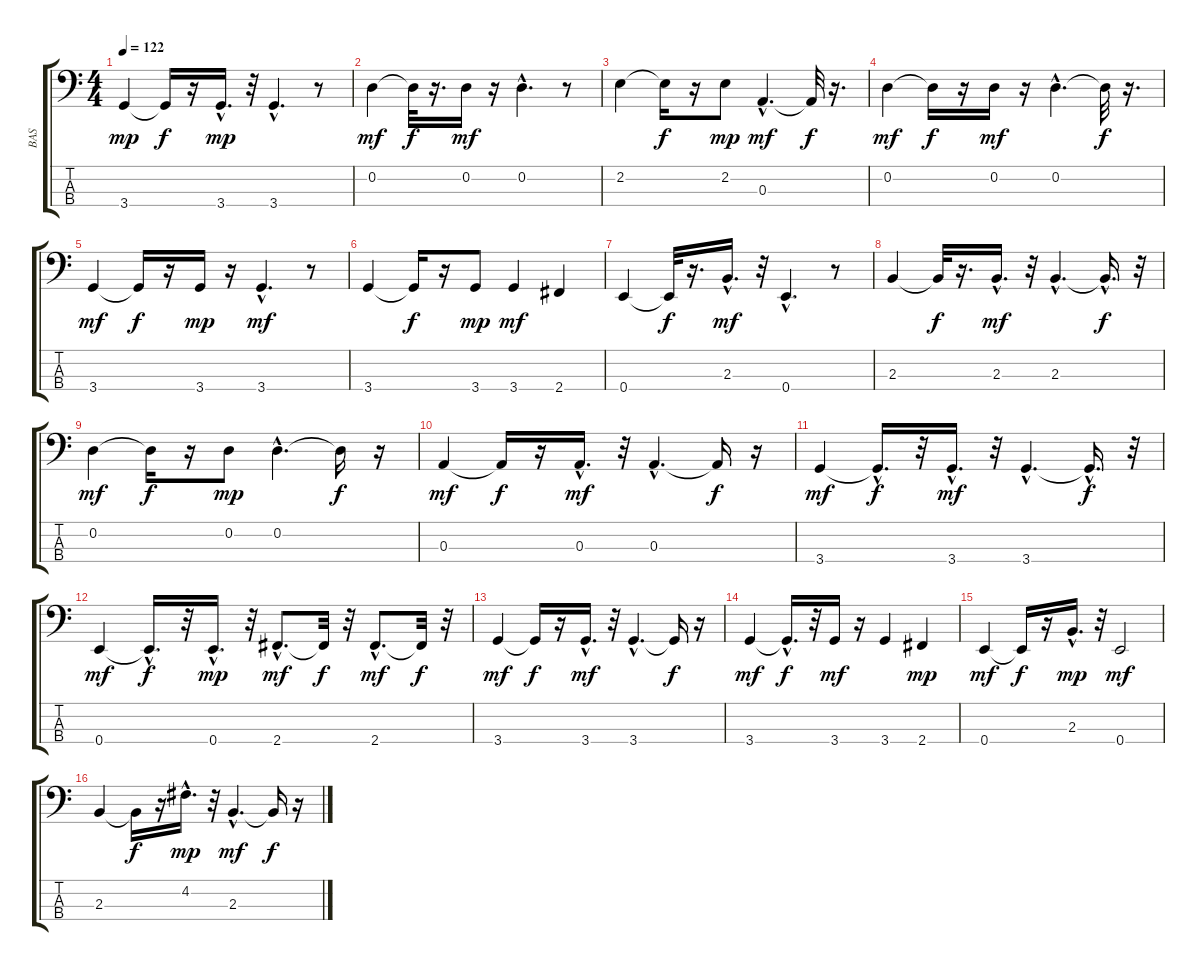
\track ("BAS     " "BAS     ") {instrument fretlessbass}
\staff {score tabs}
\tuning (G2 D2 A1 E1) {hide}
\ts (4 4)
\tempo 122
\clef f4
\ks c
3.4.4{dy mp} 3.4{t}.16{dy f} r.16 3.4{hac}.16{d dy mp} r.32 3.4{hac}.4{d} r.8 |
0.2.4{dy mf} 0.2{t}.32{dy f} r.16{d} 0.2.16{dy mf} r.16 0.2{hac}.4{d} r.8 |
2.2.4 2.2{t}.16{dy f} r.16 2.2.8{dy mp} 0.3{hac}.4{d dy mf} 0.3{t}.32{dy f} r.16{d} |
0.2.4{dy mf} 0.2{t}.16{dy f} r.16 0.2.16{dy mf} r.16 0.2{hac}.4{d} 0.2{t}.32{dy f} r.16{d} |
3.4.4{dy mf} 3.4{t}.16{dy f} r.16 3.4.16{dy mp} r.16 3.4{hac}.4{d dy mf} r.8 |
3.4.4 3.4{t}.16{dy f} r.16 3.4.8{dy mp} 3.4.4{dy mf} 2.4.4 |
0.4.4 0.4{t}.32{dy f} r.16{d} 2.3{hac}.16{d dy mf} r.32 0.4{hac}.4{d} r.8 |
2.3.4 2.3{t}.32{dy f} r.16{d} 2.3{hac}.16{d dy mf} r.32 2.3{hac}.4{d} 2.3{hac t}.16{d dy f} r.32 |
0.2.4{dy mf} 0.2{t}.16{dy f} r.16 0.2.8{dy mp} 0.2{hac}.4{d} 0.2{t}.16{dy f} r.16 |
0.3.4{dy mf} 0.3{t}.16{dy f} r.16 0.3{hac}.16{d dy mf} r.32 0.3{hac}.4{d} 0.3{t}.16{dy f} r.16 |
3.4.4{dy mf} 3.4{hac t}.16{d dy f} r.32 3.4{hac}.16{d dy mf} r.32 3.4{hac}.4{d} 3.4{hac t}.16{d dy f} r.32 |
0.4.4{dy mf} 0.4{hac t}.16{d dy f} r.32 0.4{hac}.16{d dy mp} r.32 2.4{hac}.8{d dy mf} 2.4{t}.32{dy f} r.32 2.4{hac}.8{d dy mf} 2.4{t}.32{dy f} r.32 |
3.4.4{dy mf} 3.4{t}.16{dy f} r.16 3.4{hac}.16{d dy mf} r.32 3.4{hac}.4{d} 3.4{t}.16{dy f} r.16 |
3.4.4{dy mf} 3.4{hac t}.16{d dy f} r.32 3.4.16{dy mf} r.16 3.4.4 2.4.4{dy mp} |
0.4.4{dy mf} 0.4{t}.16{dy f} r.16 2.3{hac}.16{d dy mp} r.32 0.4.2{dy mf} |
2.3.4 2.3{t}.16{dy f} r.16 4.2{hac}.16{d dy mp} r.32 2.3{hac}.4{d dy mf} 2.3{t}.16{dy f} r.16
